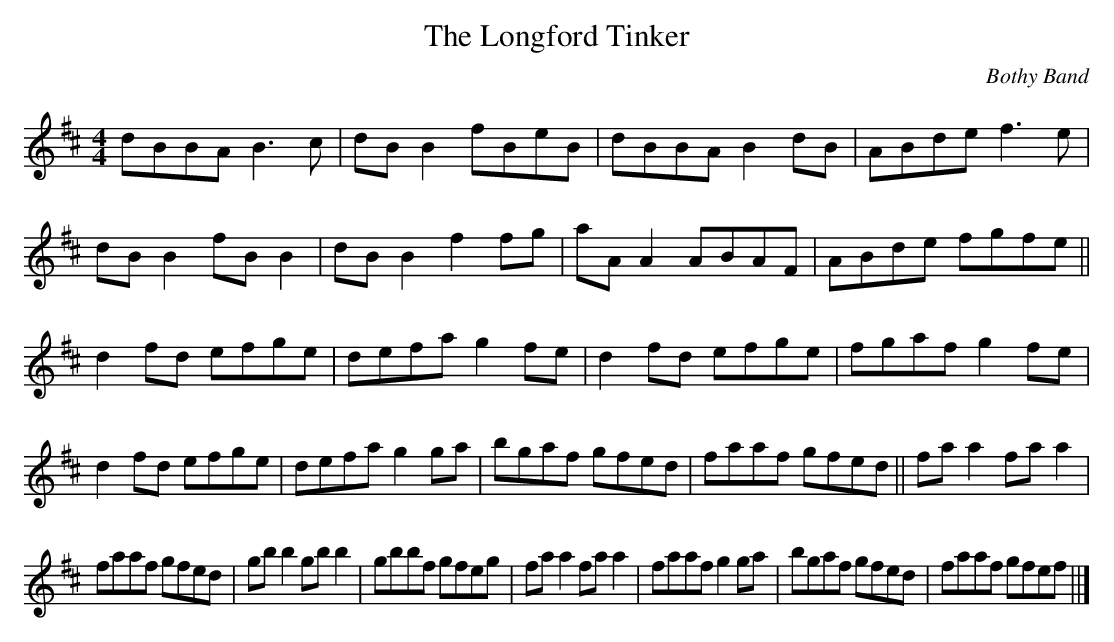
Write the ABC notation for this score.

X:1
T:The Longford Tinker
C:Bothy Band
M:4/4
L:1/8
K:Bm
dBBA B3 c |dB B2 fBeB |dBBA B2 dB |ABde f3 e |dB B2 fB B2 |dB B2 f2 fg |aA A2 ABAF |ABde fgfe ||d2 fd efge |defa g2 fe |d2 fd efge |fgaf g2 fe |d2 fd efge |defa g2 ga |bgaf gfed |faaf gfed ||fa a2 fa a2 |
faaf gfed |gb b2 gb b2 |gbbf gfeg |fa a2 fa a2 |faaf g2 ga |bgaf gfed |faaf gfef ||]
